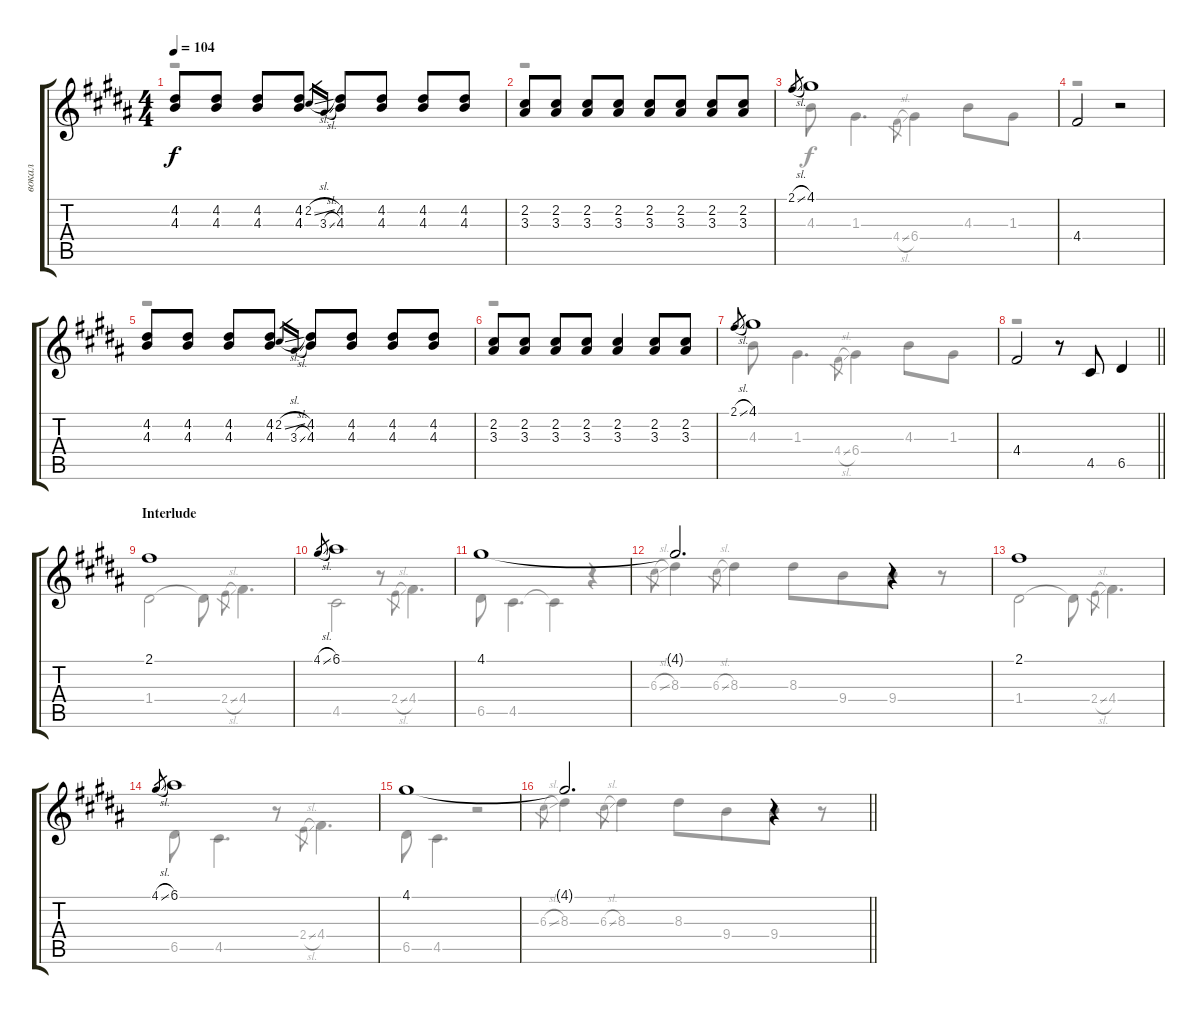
\track ("вокал" "вокал") {instrument electricguitarjazz}
\staff {score tabs}
\tuning (E4 B3 G3 D3 A2 E2) {hide}
\voice
\ts (4 4)
\tempo 104
\clef g2
\ks b
(4.2 4.3).8{dy f} (4.2 4.3).8 (4.2 4.3).8 (4.2 4.3).8 2.2{sl}.16{gr} 3.3{sl}.16{gr} (4.2 4.3).8 (4.2 4.3).8 (4.2 4.3).8 (4.2 4.3).8 |
(2.2 3.3).8 (2.2 3.3).8 (2.2 3.3).8 (2.2 3.3).8 (2.2 3.3).8 (2.2 3.3).8 (2.2 3.3).8 (2.2 3.3).8 |
2.1{sl}.8{gr} 4.1.1 |
4.4.2 r.2 |
(4.2 4.3).8 (4.2 4.3).8 (4.2 4.3).8 (4.2 4.3).8 2.2{sl}.16{gr} 3.3{sl}.16{gr} (4.2 4.3).8 (4.2 4.3).8 (4.2 4.3).8 (4.2 4.3).8 |
(2.2 3.3).8 (2.2 3.3).8 (2.2 3.3).8 (2.2 3.3).8 (2.2 3.3).4 (2.2 3.3).8 (2.2 3.3).8 |
2.1{sl}.8{gr} 4.1.1 |
\barLineRight lightlight
4.4.2 r.8 4.5.8 6.5.4 |
\section ("" "Interlude")
2.1.1 |
4.1{sl}.8{gr} 6.1.1 |
4.1.1 |
4.1{t}.2{d} r.4 |
2.1.1 |
4.1{sl}.8{gr} 6.1.1 |
4.1.1 |
\barLineRight lightlight
4.1{t}.2{d} r.4
\voice
\clef g2
\ottava regular
\simile none
\ks b
r.1{dy f} |
r.1 |
4.3.8 1.3.4{d} 4.4{sl}.8{gr} 6.4.4 4.3.8 1.3.8 |
r.1 |
r.1 |
r.1 |
4.3.8 1.3.4{d} 4.4{sl}.8{gr} 6.4.4 4.3.8 1.3.8 |
\barLineRight lightlight
r.1 |
1.4.2 1.4{t}.8 2.4{sl}.8{gr} 4.4.4{d} |
4.5.2 r.8 2.4{sl}.8{gr} 4.4.4{d} |
6.5.8 4.5.4{d} 4.5{t}.4 r.4 |
6.3{sl}.8{gr} 8.3.4 6.3{sl}.8{gr} 8.3.4 8.3.8 9.4.8{beam merge} 9.4.8 r.8 |
1.4.2 1.4{t}.8 2.4{sl}.8{gr} 4.4.4{d} |
6.5.8 4.5.4{d} r.8 2.4{sl}.8{gr} 4.4.4{d} |
6.5.8 4.5.4{d} r.2 |
\barLineRight lightlight
6.3{sl}.8{gr} 8.3.4 6.3{sl}.8{gr} 8.3.4 8.3.8 9.4.8{beam merge} 9.4.8 r.8
